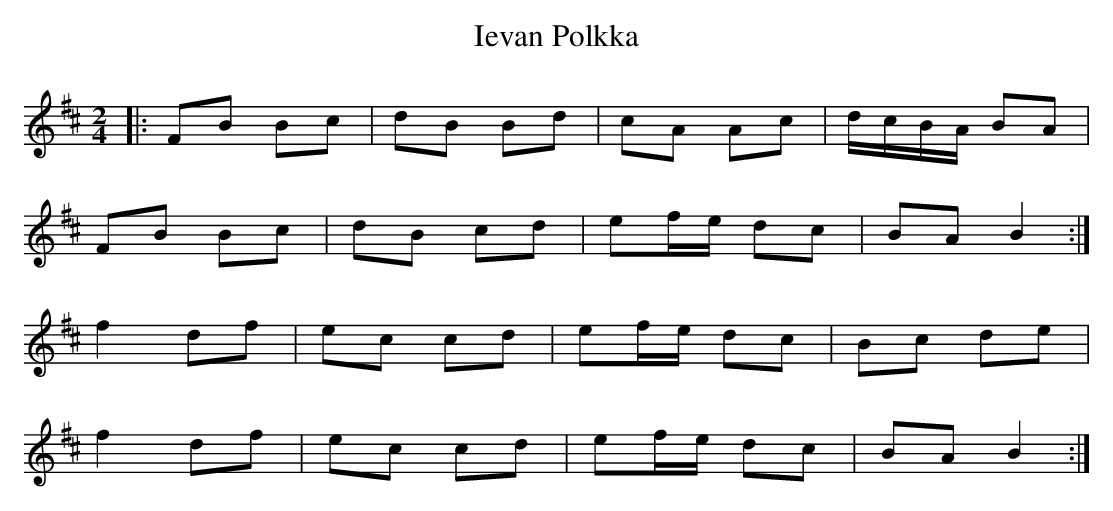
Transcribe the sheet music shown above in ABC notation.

X:1
T: Ievan Polkka
M: 2/4
L: 1/8
K: Bmin
|:FB Bc|dB Bd|cA Ac|d/c/B/A/ BA|
FB Bc|dB cd|ef/e/ dc|BA B2:|
f2df|ec cd|ef/e/ dc|Bc de|
f2df|ec cd|ef/e/ dc|BA B2:|
